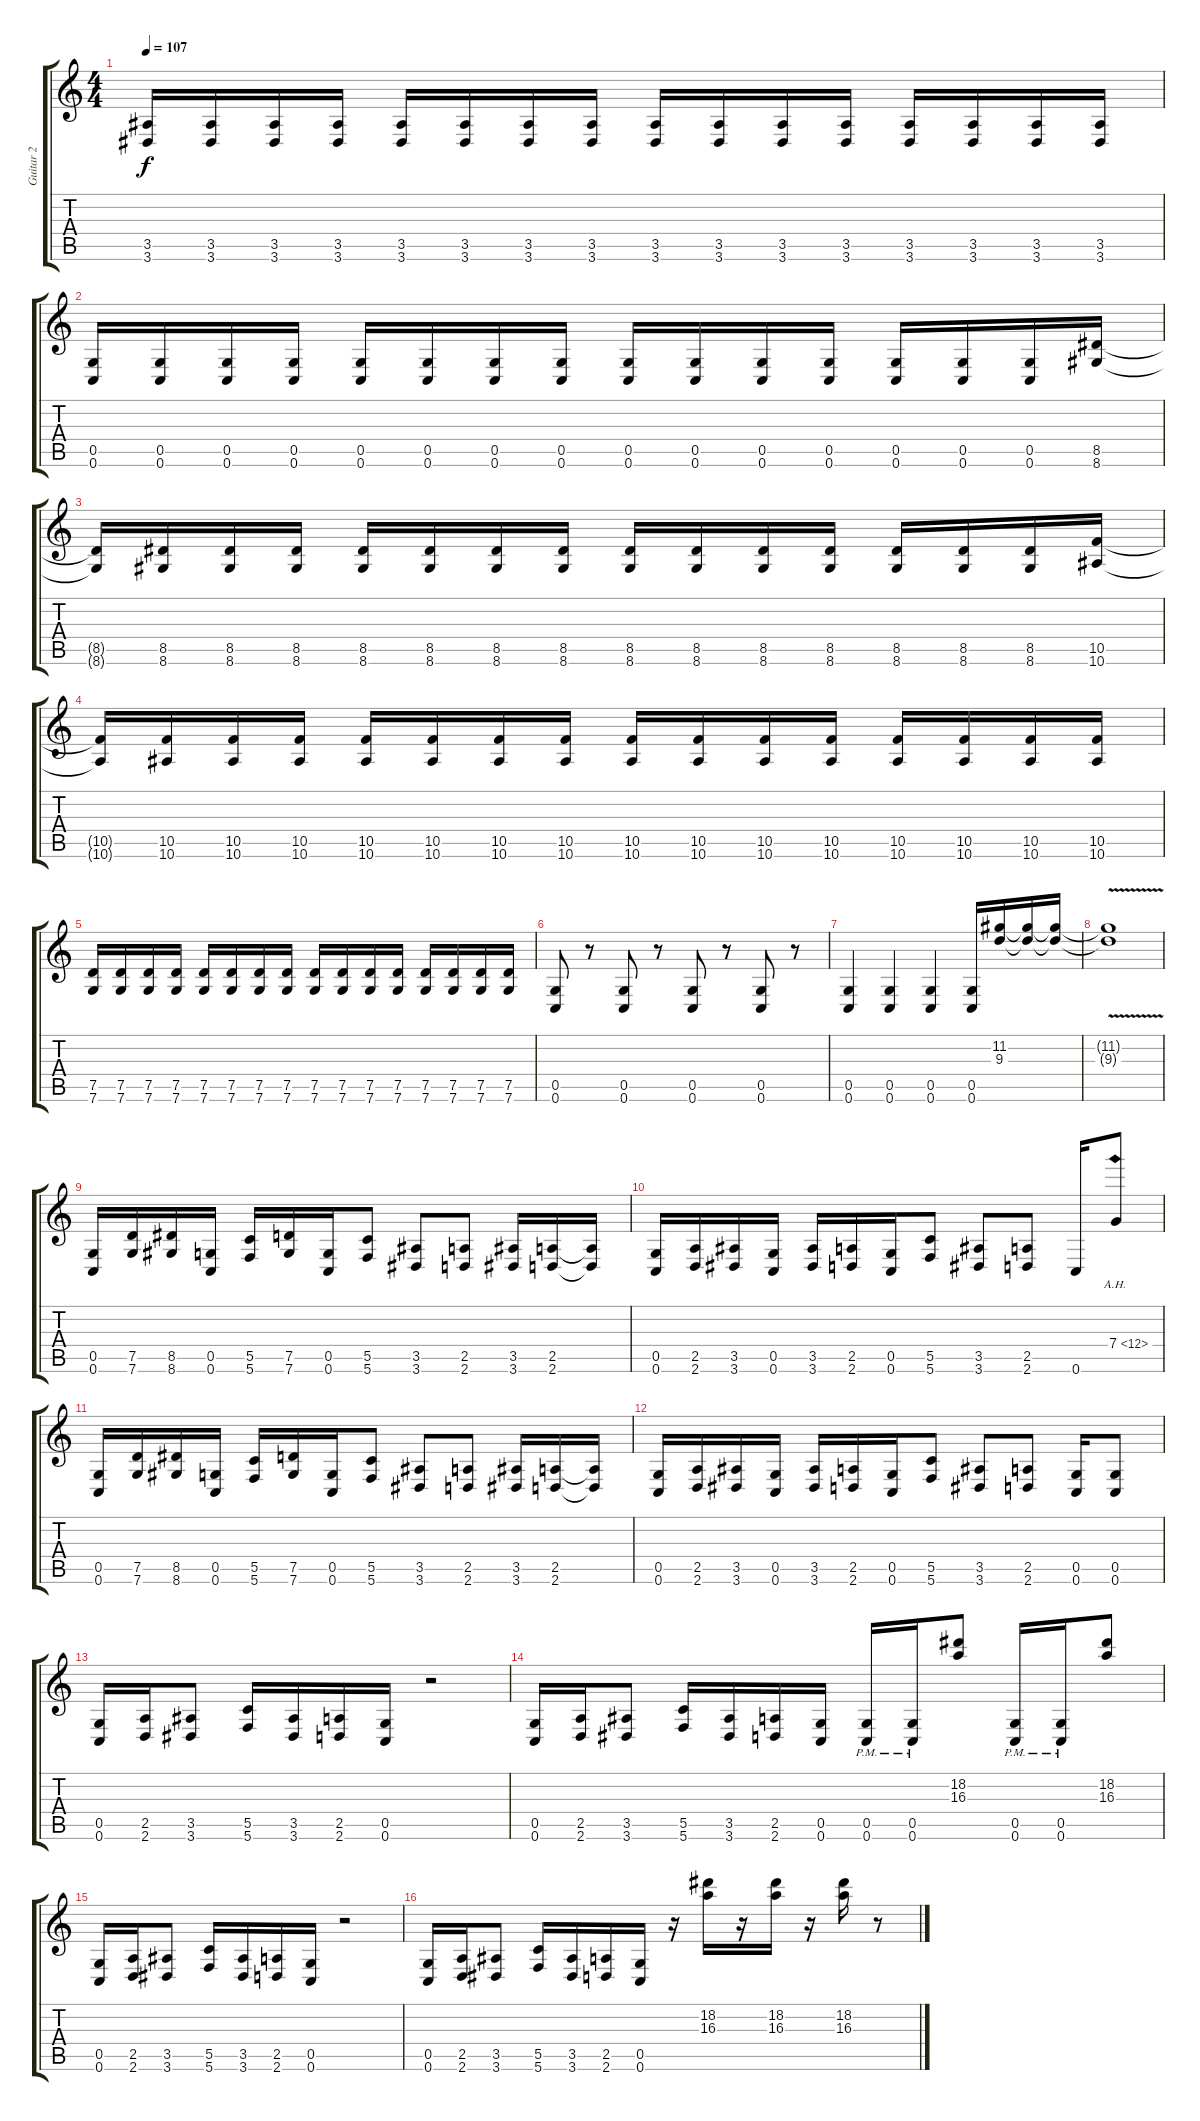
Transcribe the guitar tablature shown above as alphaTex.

\track ("Guitar 2" "Guitar 2") {instrument distortionguitar}
\staff {score tabs}
\tuning (D4 A3 F3 C3 G2 C2) {hide}
\ts (4 4)
\tempo 107
\clef g2
\ks c
(3.5 3.6).16{dy f} (3.5 3.6).16 (3.5 3.6).16 (3.5 3.6).16 (3.5 3.6).16 (3.5 3.6).16 (3.5 3.6).16 (3.5 3.6).16 (3.5 3.6).16 (3.5 3.6).16 (3.5 3.6).16 (3.5 3.6).16 (3.5 3.6).16 (3.5 3.6).16 (3.5 3.6).16 (3.5 3.6).16 |
(0.5 0.6).16 (0.5 0.6).16 (0.5 0.6).16 (0.5 0.6).16 (0.5 0.6).16 (0.5 0.6).16 (0.5 0.6).16 (0.5 0.6).16 (0.5 0.6).16 (0.5 0.6).16 (0.5 0.6).16 (0.5 0.6).16 (0.5 0.6).16 (0.5 0.6).16 (0.5 0.6).16 (8.5 8.6).16 |
(8.5{t} 8.6{t}).16 (8.5 8.6).16 (8.5 8.6).16 (8.5 8.6).16 (8.5 8.6).16 (8.5 8.6).16 (8.5 8.6).16 (8.5 8.6).16 (8.5 8.6).16 (8.5 8.6).16 (8.5 8.6).16 (8.5 8.6).16 (8.5 8.6).16 (8.5 8.6).16 (8.5 8.6).16 (10.5 10.6).16 |
(10.5{t} 10.6{t}).16 (10.5 10.6).16 (10.5 10.6).16 (10.5 10.6).16 (10.5 10.6).16 (10.5 10.6).16 (10.5 10.6).16 (10.5 10.6).16 (10.5 10.6).16 (10.5 10.6).16 (10.5 10.6).16 (10.5 10.6).16 (10.5 10.6).16 (10.5 10.6).16 (10.5 10.6).16 (10.5 10.6).16 |
(7.5 7.6).16 (7.5 7.6).16 (7.5 7.6).16 (7.5 7.6).16 (7.5 7.6).16 (7.5 7.6).16 (7.5 7.6).16 (7.5 7.6).16 (7.5 7.6).16 (7.5 7.6).16 (7.5 7.6).16 (7.5 7.6).16 (7.5 7.6).16 (7.5 7.6).16 (7.5 7.6).16 (7.5 7.6).16 |
(0.5 0.6).8 r.8 (0.5 0.6).8 r.8 (0.5 0.6).8 r.8 (0.5 0.6).8 r.8 |
(0.5 0.6).4 (0.5 0.6).4 (0.5 0.6).4 (0.5 0.6).16 (11.2 9.3).16 (11.2{t} 9.3{t}).16 (11.2{t} 9.3{t}).16 |
(11.2{v t} 9.3{v t}).1 |
(0.5 0.6).16 (7.5 7.6).16 (8.5 8.6).16 (0.5 0.6).16 (5.5 5.6).16 (7.5 7.6).16 (0.5 0.6).16 (5.5 5.6).8 (3.5 3.6).8 (2.5 2.6).8 (3.5 3.6).16 (2.5 2.6).16 (2.5{t} 2.6{t}).16 |
(0.5 0.6).16 (2.5 2.6).16 (3.5 3.6).16 (0.5 0.6).16 (3.5 3.6).16 (2.5 2.6).16 (0.5 0.6).16 (5.5 5.6).8 (3.5 3.6).8 (2.5 2.6).8 0.6.16 7.4{ah 5}.8 |
(0.5 0.6).16 (7.5 7.6).16 (8.5 8.6).16 (0.5 0.6).16 (5.5 5.6).16 (7.5 7.6).16 (0.5 0.6).16 (5.5 5.6).8 (3.5 3.6).8 (2.5 2.6).8 (3.5 3.6).16 (2.5 2.6).16 (2.5{t} 2.6{t}).16 |
(0.5 0.6).16 (2.5 2.6).16 (3.5 3.6).16 (0.5 0.6).16 (3.5 3.6).16 (2.5 2.6).16 (0.5 0.6).16 (5.5 5.6).8 (3.5 3.6).8 (2.5 2.6).8 (0.5 0.6).16 (0.5 0.6).8 |
(0.5 0.6).16 (2.5 2.6).16 (3.5 3.6).8 (5.5 5.6).16 (3.5 3.6).16 (2.5 2.6).16 (0.5 0.6).16 r.2 |
(0.5 0.6).16 (2.5 2.6).16 (3.5 3.6).8 (5.5 5.6).16 (3.5 3.6).16 (2.5 2.6).16 (0.5 0.6).16 (0.5{pm} 0.6{pm}).16 (0.5{pm} 0.6{pm}).16 (18.2 16.3).8 (0.5{pm} 0.6{pm}).16 (0.5{pm} 0.6{pm}).16 (18.2 16.3).8 |
(0.5 0.6).16 (2.5 2.6).16 (3.5 3.6).8 (5.5 5.6).16 (3.5 3.6).16 (2.5 2.6).16 (0.5 0.6).16 r.2 |
(0.5 0.6).16 (2.5 2.6).16 (3.5 3.6).8 (5.5 5.6).16 (3.5 3.6).16 (2.5 2.6).16 (0.5 0.6).16 r.16 (18.2 16.3).16 r.16 (18.2 16.3).16 r.16 (18.2 16.3).16 r.8
